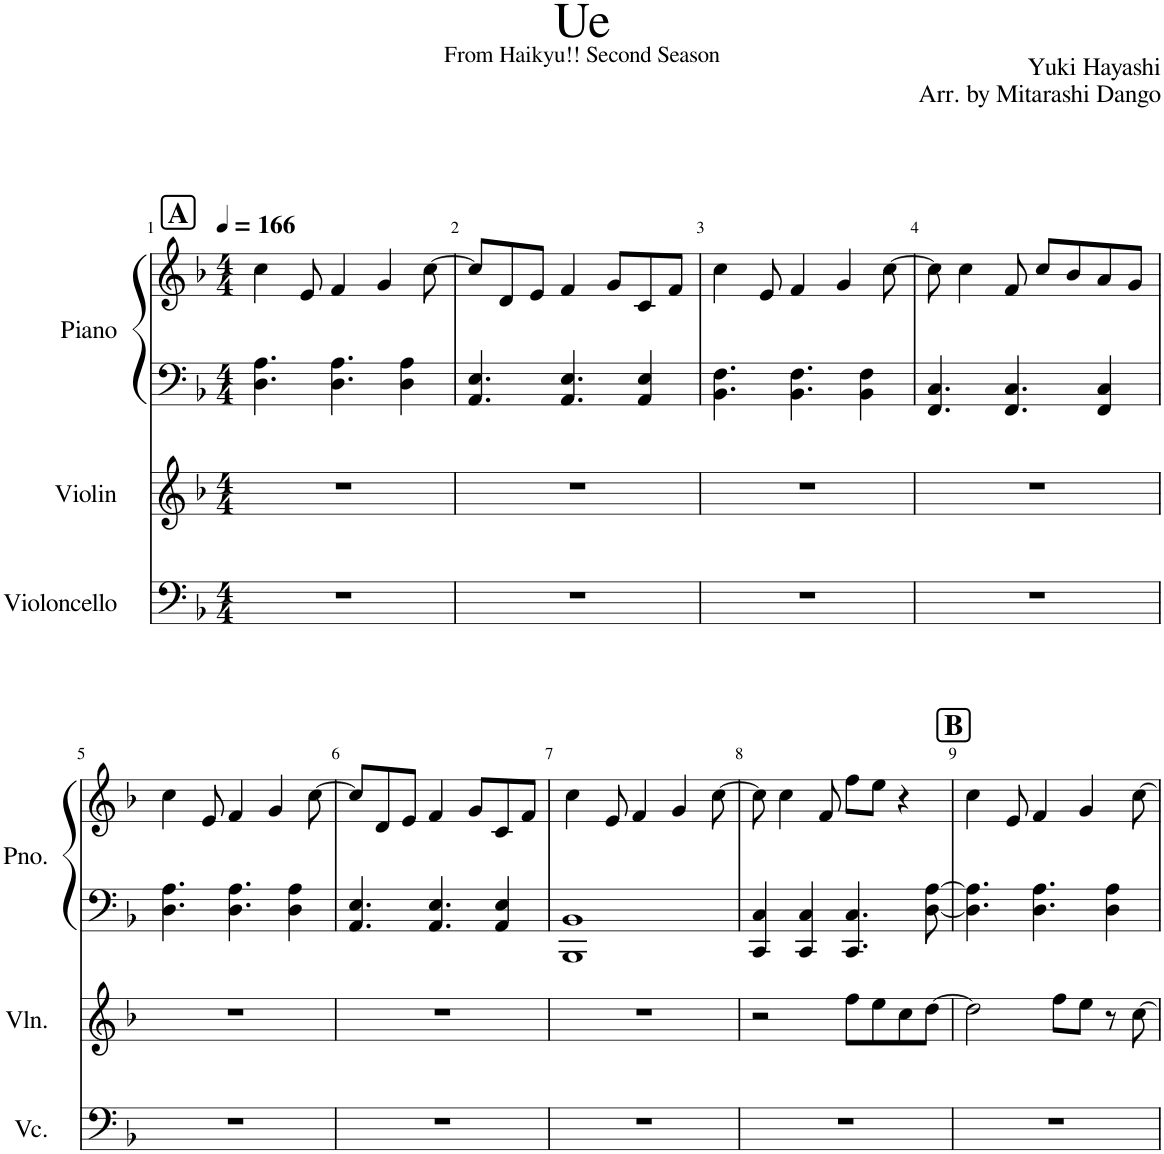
**kern	**kern	**kern	**kern
*part3	*part2	*part1	*part1
*staff4	*staff3	*staff2	*staff1
*I"Violoncello	*I"Violin	*I"Piano	*
*I'Vc.	*I'Vln.	*I'Pno.	*
*clefF4	*clefG2	*clefF4	*clefG2
*k[b-]	*k[b-]	*k[b-]	*k[b-]
*M4/4	*M4/4	*M4/4	*M4/4
*MM166	*MM166	*MM166	*MM166
!!LO:REH:place=s1:a:B:cj:fs=14:t=A
=1	=1	=1	=1
1r	1r	4.D\ 4.A\	4cc\
.	.	.	8e/
.	.	4.D\ 4.A\	4f/
.	.	.	4g/
.	.	4D\ 4A\	.
.	.	.	[8cc\
=2	=2	=2	=2
1r	1r	4.AA/ 4.E/	8cc/L]
.	.	.	8d/
.	.	.	8e/J
.	.	4.AA/ 4.E/	4f/
.	.	.	8g/L
.	.	4AA/ 4E/	8c/
.	.	.	8f/J
=3	=3	=3	=3
1r	1r	4.BB-\ 4.F\	4cc\
.	.	.	8e/
.	.	4.BB-\ 4.F\	4f/
.	.	.	4g/
.	.	4BB-\ 4F\	.
.	.	.	[8cc\
=4	=4	=4	=4
1r	1r	4.FF/ 4.C/	8cc\]
.	.	.	4cc\
.	.	4.FF/ 4.C/	8f/
.	.	.	8cc/L
.	.	.	8b-/
.	.	4FF/ 4C/	8a/
.	.	.	8g/J
!!LO:LB:g=z
=5	=5	=5	=5
1r	1r	4.D\ 4.A\	4cc\
.	.	.	8e/
.	.	4.D\ 4.A\	4f/
.	.	.	4g/
.	.	4D\ 4A\	.
.	.	.	[8cc\
=6	=6	=6	=6
1r	1r	4.AA/ 4.E/	8cc/L]
.	.	.	8d/
.	.	.	8e/J
.	.	4.AA/ 4.E/	4f/
.	.	.	8g/L
.	.	4AA/ 4E/	8c/
.	.	.	8f/J
=7	=7	=7	=7
1r	1r	1BBB- 1BB-	4cc\
.	.	.	8e/
.	.	.	4f/
.	.	.	4g/
.	.	.	[8cc\
=8	=8	=8	=8
1r	2r	4CC/ 4C/	8cc\]
.	.	.	4cc\
.	.	4CC/ 4C/	.
.	.	.	8f/
.	8ff\L	4.CC/ 4.C/	8ff\L
.	8ee\	.	8ee\J
.	8cc\	.	4r
.	[8dd\J	[8D\ [8A\	.
!!LO:REH:place=s1:a:B:cj:fs=14:t=B
=9	=9	=9	=9
1r	2dd\]	4.D\] 4.A\]	4cc\
.	.	.	8e/
.	.	4.D\ 4.A\	4f/
.	8ff\L	.	.
.	8ee\J	.	4g/
.	8r	4D\ 4A\	.
.	[8cc\	.	[8cc\
=	=	=	=
*-	*-	*-	*-
